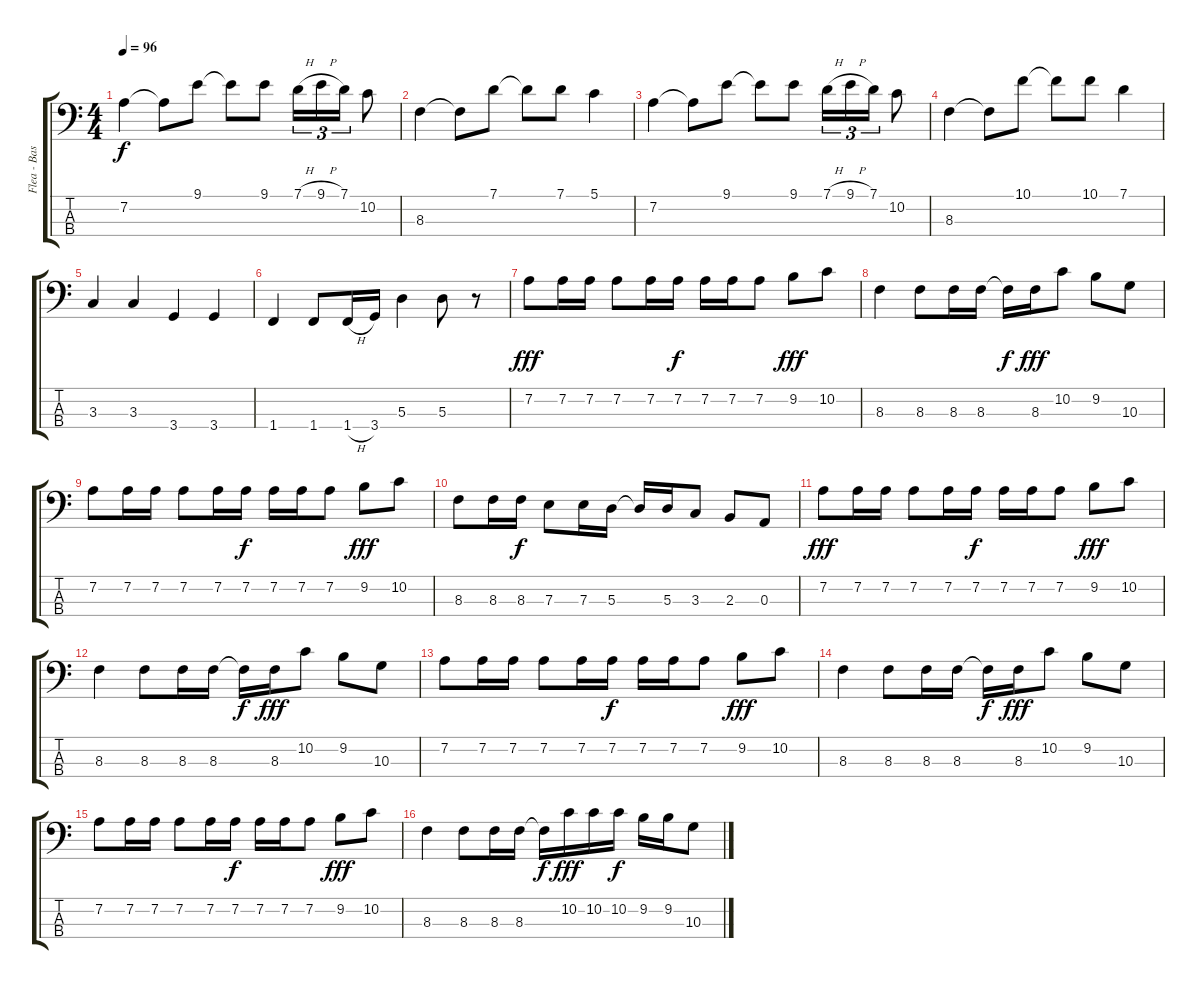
\track ("Flea - Bass" "Flea - Bas") {instrument electricbassfinger}
\staff {score tabs}
\tuning (G2 D2 A1 E1) {hide}
\ts (4 4)
\tempo 96
\clef f4
\ks c
7.2.4{dy f} 7.2{t}.8 9.1.8 9.1{t}.8 9.1.8 7.1{h}.16{tu (3 2)} 9.1{h}.16{tu (3 2)} 7.1.16{tu (3 2)} 10.2.8 |
8.3.4 8.3{t}.8 7.1.8 7.1{t}.8 7.1.8 5.1.4 |
7.2.4 7.2{t}.8 9.1.8 9.1{t}.8 9.1.8 7.1{h}.16{tu (3 2)} 9.1{h}.16{tu (3 2)} 7.1.16{tu (3 2)} 10.2.8 |
8.3.4 8.3{t}.8 10.1.8 10.1{t}.8 10.1.8 7.1.4 |
3.3.4 3.3.4 3.4.4 3.4.4 |
1.4.4 1.4.8 1.4{h}.16 3.4.16 5.3.4 5.3.8 r.8 |
7.2.8{dy fff} 7.2.16 7.2.16 7.2.8 7.2.16 7.2.16{dy f} 7.2.16 7.2.16 7.2.8 9.2.8{dy fff} 10.2.8 |
8.3.4 8.3.8 8.3.16 8.3.16 8.3{t}.16{dy f} 8.3.16{dy fff} 10.2.8 9.2.8 10.3.8 |
7.2.8 7.2.16 7.2.16 7.2.8 7.2.16 7.2.16{dy f} 7.2.16 7.2.16 7.2.8 9.2.8{dy fff} 10.2.8 |
8.3.8 8.3.16 8.3.16{dy f} 7.3.8 7.3.16 5.3.16 5.3{t}.16 5.3.16 3.3.8 2.3.8 0.3.8 |
7.2.8{dy fff} 7.2.16 7.2.16 7.2.8 7.2.16 7.2.16{dy f} 7.2.16 7.2.16 7.2.8 9.2.8{dy fff} 10.2.8 |
8.3.4 8.3.8 8.3.16 8.3.16 8.3{t}.16{dy f} 8.3.16{dy fff} 10.2.8 9.2.8 10.3.8 |
7.2.8 7.2.16 7.2.16 7.2.8 7.2.16 7.2.16{dy f} 7.2.16 7.2.16 7.2.8 9.2.8{dy fff} 10.2.8 |
8.3.4 8.3.8 8.3.16 8.3.16 8.3{t}.16{dy f} 8.3.16{dy fff} 10.2.8 9.2.8 10.3.8 |
7.2.8 7.2.16 7.2.16 7.2.8 7.2.16 7.2.16{dy f} 7.2.16 7.2.16 7.2.8 9.2.8{dy fff} 10.2.8 |
8.3.4 8.3.8 8.3.16 8.3.16 8.3{t}.16{dy f} 10.2.16{dy fff} 10.2.16 10.2.16{dy f} 9.2.16 9.2.16 10.3.8
